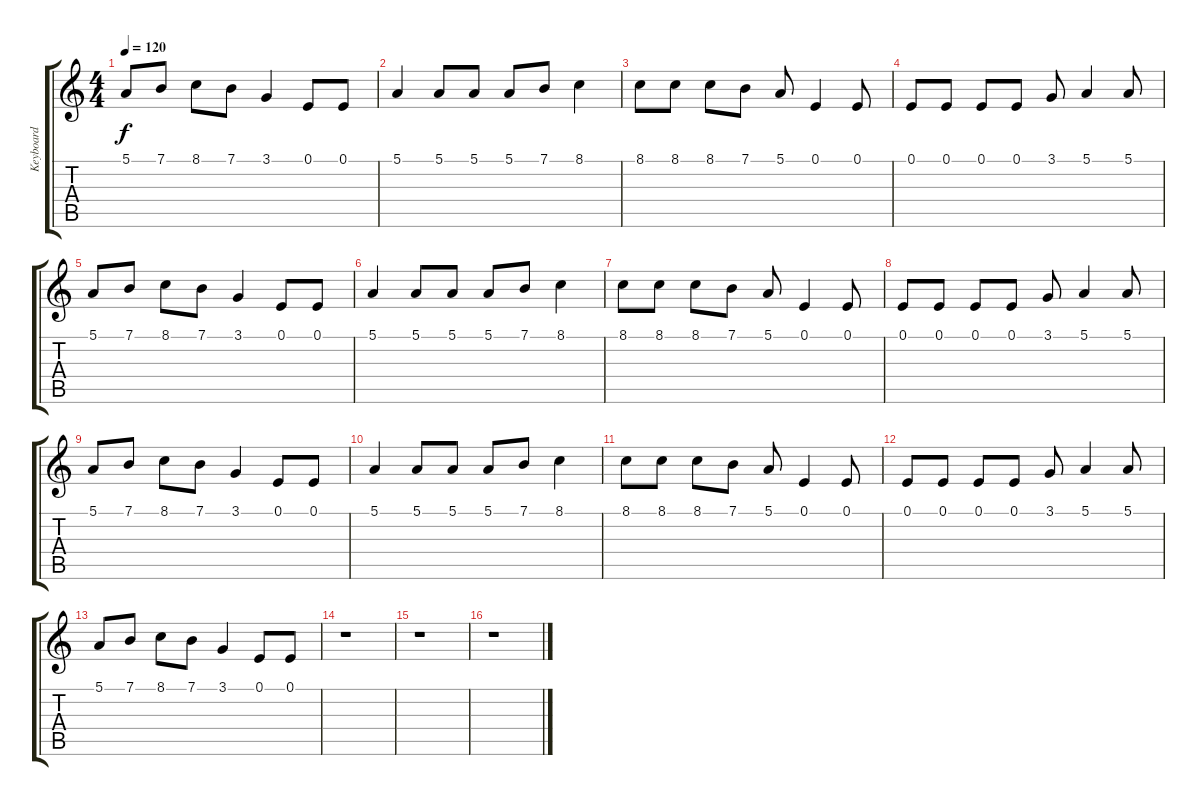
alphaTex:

\track ("Keyboard" "Keyboard") {instrument lead1square}
\staff {score tabs}
\tuning (E4 B3 G3 D3 A2 E2) {hide}
\ts (4 4)
\tempo 120
\clef g2
\ks c
5.1.8{dy f} 7.1.8 8.1.8 7.1.8 3.1.4 0.1.8 0.1.8 |
5.1.4 5.1.8 5.1.8 5.1.8 7.1.8 8.1.4 |
8.1.8 8.1.8 8.1.8 7.1.8 5.1.8 0.1.4 0.1.8 |
0.1.8 0.1.8 0.1.8 0.1.8 3.1.8 5.1.4 5.1.8 |
5.1.8 7.1.8 8.1.8 7.1.8 3.1.4 0.1.8 0.1.8 |
5.1.4 5.1.8 5.1.8 5.1.8 7.1.8 8.1.4 |
8.1.8 8.1.8 8.1.8 7.1.8 5.1.8 0.1.4 0.1.8 |
0.1.8 0.1.8 0.1.8 0.1.8 3.1.8 5.1.4 5.1.8 |
5.1.8 7.1.8 8.1.8 7.1.8 3.1.4 0.1.8 0.1.8 |
5.1.4 5.1.8 5.1.8 5.1.8 7.1.8 8.1.4 |
8.1.8 8.1.8 8.1.8 7.1.8 5.1.8 0.1.4 0.1.8 |
0.1.8 0.1.8 0.1.8 0.1.8 3.1.8 5.1.4 5.1.8 |
5.1.8 7.1.8 8.1.8 7.1.8 3.1.4 0.1.8 0.1.8 |
r.1 |
r.1 |
r.1
